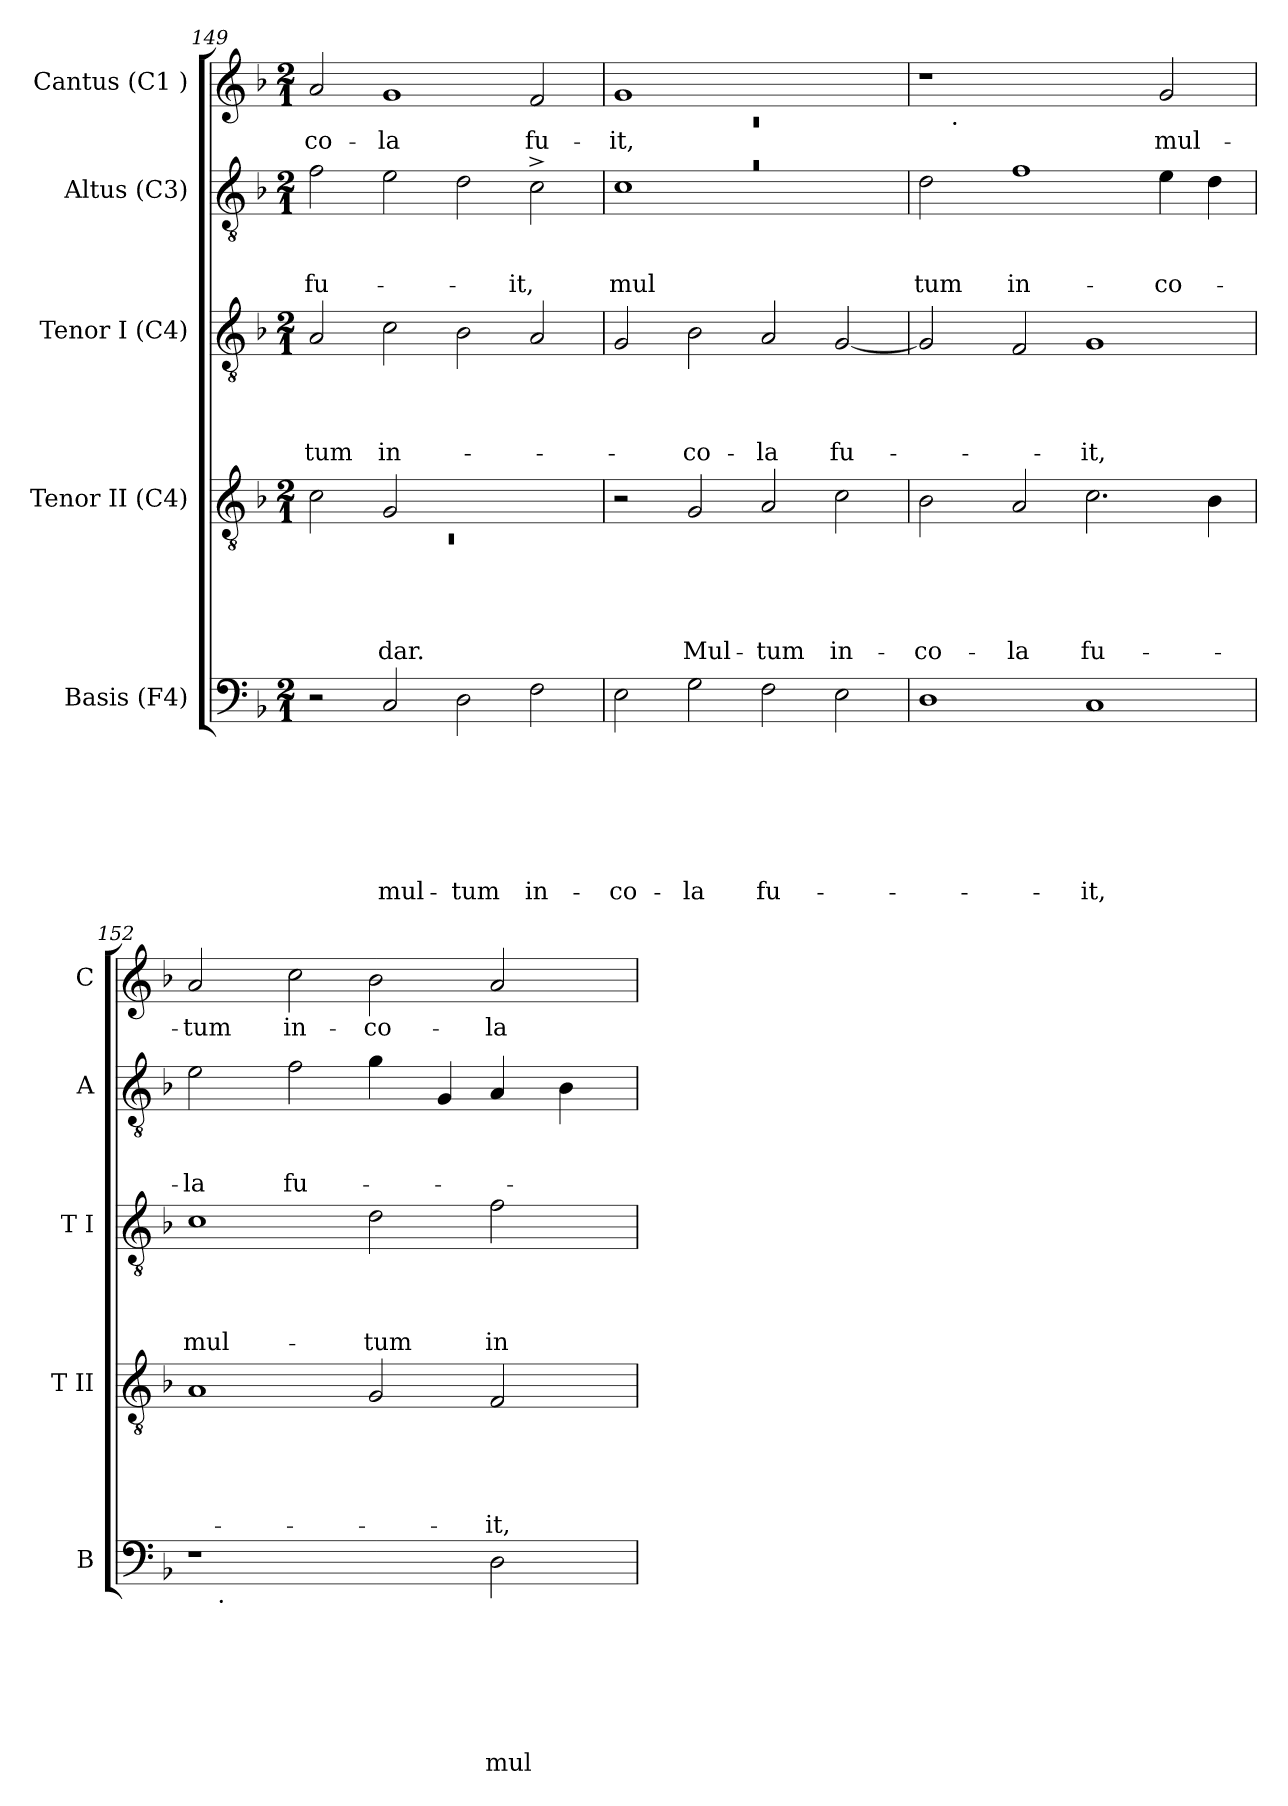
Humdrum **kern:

**kern	**text	**text	**text	**text	**text	**text	**text	**kern	**text	**text	**text	**text	**text	**kern	**text	**text	**text	**text	**kern	**text	**text	**text	**kern	**text
*part5	*part5	*part5	*part5	*part5	*part5	*part5	*part5	*part4	*part4	*part4	*part4	*part4	*part4	*part3	*part3	*part3	*part3	*part3	*part2	*part2	*part2	*part2	*part1	*part1
*staff5	*staff5	*staff5	*staff5	*staff5	*staff5	*staff5	*staff5	*staff4	*staff4	*staff4	*staff4	*staff4	*staff4	*staff3	*staff3	*staff3	*staff3	*staff3	*staff2	*staff2	*staff2	*staff2	*staff1	*staff1
*I"Basis (F4)	*	*	*	*	*	*	*	*I"Tenor II (C4)	*	*	*	*	*	*I"Tenor I (C4)	*	*	*	*	*I"Altus (C3)	*	*	*	*I"Cantus (C1 )	*
*I'B	*	*	*	*	*	*	*	*I'T II	*	*	*	*	*	*I'T I	*	*	*	*	*I'A	*	*	*	*I'C	*
*clefF4	*	*	*	*	*	*	*	*clefGv2	*	*	*	*	*	*clefGv2	*	*	*	*	*clefGv2	*	*	*	*clefG2	*
*k[b-]	*	*	*	*	*	*	*	*k[b-]	*	*	*	*	*	*k[b-]	*	*	*	*	*k[b-]	*	*	*	*k[b-]	*
*F:	*	*	*	*	*	*	*	*F:	*	*	*	*	*	*F:	*	*	*	*	*F:	*	*	*	*F:	*
*M2/1	*	*	*	*	*	*	*	*M2/1	*	*	*	*	*	*M2/1	*	*	*	*	*M2/1	*	*	*	*M2/1	*
=149	=149	=149	=149	=149	=149	=149	=149	=149	=149	=149	=149	=149	=149	=149	=149	=149	=149	=149	=149	=149	=149	=149	=149	=149
*	*	*	*	*	*	*	*	*^	*	*	*	*	*	*	*	*	*	*	*	*	*	*	*	*
!	!	!	!	!	!	!	!	!	!LO:N:vis=1	!	!	!	!	!	!	!	!	!	!LO:LY:b	!	!	!	!LO:LY:b	!	!LO:LY:b
2r	.	.	.	.	.	.	.	2c\	0rC	.	.	.	.	.	2A/	.	.	.	-tum	2f\	.	.	fu-	2a/	-co-
!	!	!	!	!	!	!	!LO:LY:b	!	!	!	!	!	!	!LO:LY:b	!	!	!	!	!LO:LY:b	!	!	!	!	!	!LO:LY:b
2C/	.	.	.	.	.	.	mul-	2G/	.	.	.	.	.	-dar.	2c\	.	.	.	in-	2e\	.	.	.	1g	-la
!	!	!	!	!	!	!	!LO:LY:b	!	!	!	!	!	!	!	!	!	!	!	!	!	!	!	!	!	!
2D\	.	.	.	.	.	.	-tum	1ryy	.	.	.	.	.	.	2B-\	.	.	.	.	2d\	.	.	.	.	.
!	!	!	!	!	!	!	!LO:LY:b	!	!	!	!	!	!	!	!	!	!	!	!	!	!	!	!LO:LY:b	!	!LO:LY:b
2F\	.	.	.	.	.	.	in-	.	.	.	.	.	.	.	2A/	.	.	.	.	2c^>\	.	.	-it,	2f/	fu-
*	*	*	*	*	*	*	*	*v	*v	*	*	*	*	*	*	*	*	*	*	*	*	*	*	*	*
=150	=150	=150	=150	=150	=150	=150	=150	=150	=150	=150	=150	=150	=150	=150	=150	=150	=150	=150	=150	=150	=150	=150	=150	=150
*	*	*	*	*	*	*	*	*	*	*	*	*	*	*	*	*	*	*	*	*	*	*	*^	*
!	!	!	!	!	!	!	!LO:LY:b	!	!	!	!	!	!	!	!	!	!	!	!LO:N:vis=1	!	!	!LO:LY:b	!	!LO:N:vis=1	!LO:LY:b
*	*	*	*	*	*	*	*	*	*	*	*	*	*	*	*	*	*	*	*^	*	*	*	*	*	*
2E\	.	.	.	.	.	.	-co-	2r	.	.	.	.	.	2G/	.	.	.	.	0ra	1c	.	.	mul-	1g	0rc	-it,
!	!	!	!	!	!	!	!LO:LY:b	!	!	!	!	!	!LO:LY:b	!	!	!	!	!LO:LY:b	!	!	!	!	!	!	!	!
2G\	.	.	.	.	.	.	-la	2G/	.	.	.	.	Mul-	2B-\	.	.	.	-co-	.	.	.	.	.	.	.	.
!	!	!	!	!	!	!	!LO:LY:b	!	!	!	!	!	!LO:LY:b	!	!	!	!	!LO:LY:b	!	!	!	!	!	!	!	!
2F\	.	.	.	.	.	.	fu-	2A/	.	.	.	.	-tum	2A/	.	.	.	-la	.	1ryy	.	.	.	1ryy	.	.
!	!	!	!	!	!	!	!	!	!	!	!	!	!LO:LY:b	!	!	!	!	!LO:LY:b	!	!	!	!	!	!	!	!
2E\	.	.	.	.	.	.	.	2c\	.	.	.	.	in-	[<2G/	.	.	.	fu-	.	.	.	.	.	.	.	.
*	*	*	*	*	*	*	*	*	*	*	*	*	*	*	*	*	*	*	*v	*v	*	*	*	*	*	*
=151	=151	=151	=151	=151	=151	=151	=151	=151	=151	=151	=151	=151	=151	=151	=151	=151	=151	=151	=151	=151	=151	=151	=151	=151	=151
!	!	!	!	!	!	!	!	!	!	!	!	!	!LO:LY:b	!	!	!	!	!	!	!	!	!LO:LY:b	!	!	!
1D	.	.	.	.	.	.	.	2B-\	.	.	.	.	-co-	2G/]	.	.	.	.	2d\	.	.	-tum	1r	8ryy	.
!	!	!	!	!	!	!	!	!	!	!	!	!	!	!	!	!	!	!	!	!	!	!	!	!LO:TX:b:t=.	!
.	.	.	.	.	.	.	.	.	.	.	.	.	.	.	.	.	.	.	.	.	.	.	.	1...ryy	.
!	!	!	!	!	!	!	!	!	!	!	!	!	!LO:LY:b	!	!	!	!	!	!	!	!	!LO:LY:b	!	!	!
.	.	.	.	.	.	.	.	2A/	.	.	.	.	-la	2F/	.	.	.	.	1f	.	.	in-	.	.	.
!	!	!	!	!	!	!	!LO:LY:b	!	!	!	!	!	!LO:LY:b	!	!	!	!	!LO:LY:b	!	!	!	!	!	!	!
1C	.	.	.	.	.	.	-it,	2.c\	.	.	.	.	fu-	1G	.	.	.	-it,	.	.	.	.	2ryy	.	.
!	!	!	!	!	!	!	!	!	!	!	!	!	!	!	!	!	!	!	!	!	!	!LO:LY:b	!	!	!LO:LY:b
.	.	.	.	.	.	.	.	.	.	.	.	.	.	.	.	.	.	.	4e\	.	.	-co-	2g/	.	mul-
.	.	.	.	.	.	.	.	4B-\	.	.	.	.	.	.	.	.	.	.	4d\	.	.	.	.	.	.
!!LO:PB:g=z
=152	=152	=152	=152	=152	=152	=152	=152	=152	=152	=152	=152	=152	=152	=152	=152	=152	=152	=152	=152	=152	=152	=152	=152	=152	=152
!	!	!	!	!	!	!	!	!	!	!	!	!	!	!	!	!	!	!LO:LY:b	!	!	!	!LO:LY:b	!	!	!LO:LY:b
*^	*	*	*	*	*	*	*	*	*	*	*	*	*	*	*	*	*	*	*	*	*	*	*v	*v	*
1r	16.ryy	.	.	.	.	.	.	.	1A	.	.	.	.	.	1c	.	.	.	mul-	2e\	.	.	-la	2a/	-tum
!	!LO:TX:b:t=.	!	!	!	!	!	!	!	!	!	!	!	!	!	!	!	!	!	!	!	!	!	!	!	!
.	1ryy	.	.	.	.	.	.	.	.	.	.	.	.	.	.	.	.	.	.	.	.	.	.	.	.
!	!	!	!	!	!	!	!	!	!	!	!	!	!	!	!	!	!	!	!	!	!	!	!LO:LY:b	!	!LO:LY:b
.	.	.	.	.	.	.	.	.	.	.	.	.	.	.	.	.	.	.	.	2f\	.	.	fu-	2cc\	in-
!	!	!	!	!	!	!	!	!	!	!	!	!	!	!	!	!	!	!	!LO:LY:b	!	!	!	!	!	!LO:LY:b
2ryy	.	.	.	.	.	.	.	.	2G/	.	.	.	.	.	2d\	.	.	.	-tum	4g\	.	.	.	2b-\	-co-
.	2ryy	.	.	.	.	.	.	.	.	.	.	.	.	.	.	.	.	.	.	.	.	.	.	.	.
.	.	.	.	.	.	.	.	.	.	.	.	.	.	.	.	.	.	.	.	4G/	.	.	.	.	.
!	!	!	!	!	!	!	!	!LO:LY:b	!	!	!	!	!	!LO:LY:b	!	!	!	!	!LO:LY:b	!	!	!	!	!	!LO:LY:b
2D\	.	.	.	.	.	.	.	mul-	2F/	.	.	.	.	-it,	2f\	.	.	.	in-	4A/	.	.	.	2a/	-la
.	4ryy	.	.	.	.	.	.	.	.	.	.	.	.	.	.	.	.	.	.	.	.	.	.	.	.
.	.	.	.	.	.	.	.	.	.	.	.	.	.	.	.	.	.	.	.	4B-\	.	.	.	.	.
.	8ryy	.	.	.	.	.	.	.	.	.	.	.	.	.	.	.	.	.	.	.	.	.	.	.	.
.	32ryy	.	.	.	.	.	.	.	.	.	.	.	.	.	.	.	.	.	.	.	.	.	.	.	.
*v	*v	*	*	*	*	*	*	*	*	*	*	*	*	*	*	*	*	*	*	*	*	*	*	*	*
=	=	=	=	=	=	=	=	=	=	=	=	=	=	=	=	=	=	=	=	=	=	=	=	=
*-	*-	*-	*-	*-	*-	*-	*-	*-	*-	*-	*-	*-	*-	*-	*-	*-	*-	*-	*-	*-	*-	*-	*-	*-
